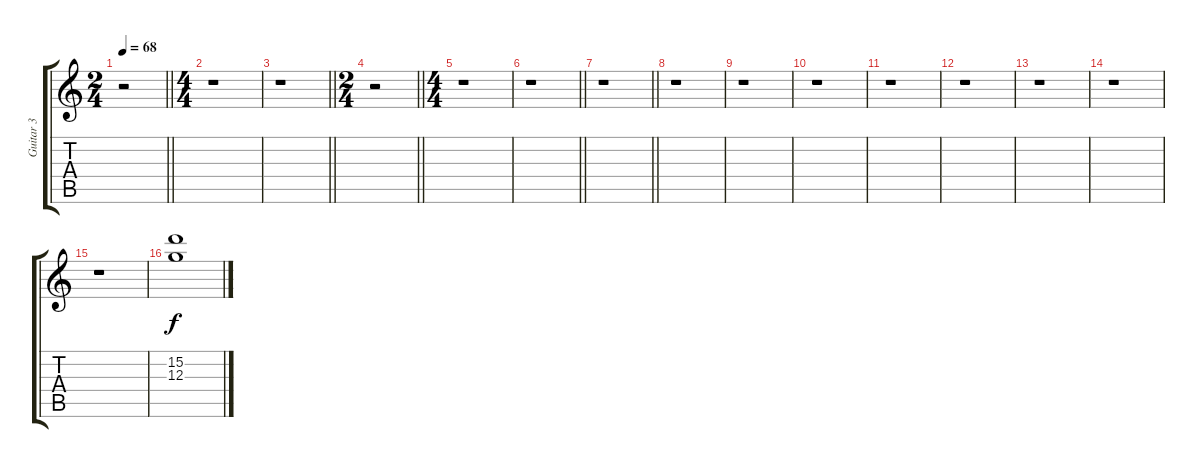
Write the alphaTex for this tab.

\track ("Guitar 3" "Guitar 3") {instrument distortionguitar}
\staff {score tabs}
\tuning (E4 B3 G3 D3 A2 E2) {hide}
\ts (2 4)
\tempo 68
\clef g2
\barLineRight lightlight
\ks c
r.2{dy f} |
\ts (4 4)
r.1 |
\barLineRight lightlight
r.1 |
\ts (2 4)
\barLineRight lightlight
r.2 |
\ts (4 4)
r.1 |
\barLineRight lightlight
r.1 |
\barLineRight lightlight
r.1 |
r.1 |
r.1 |
r.1 |
r.1 |
r.1 |
r.1 |
r.1 |
r.1 |
(15.2 12.3).1
